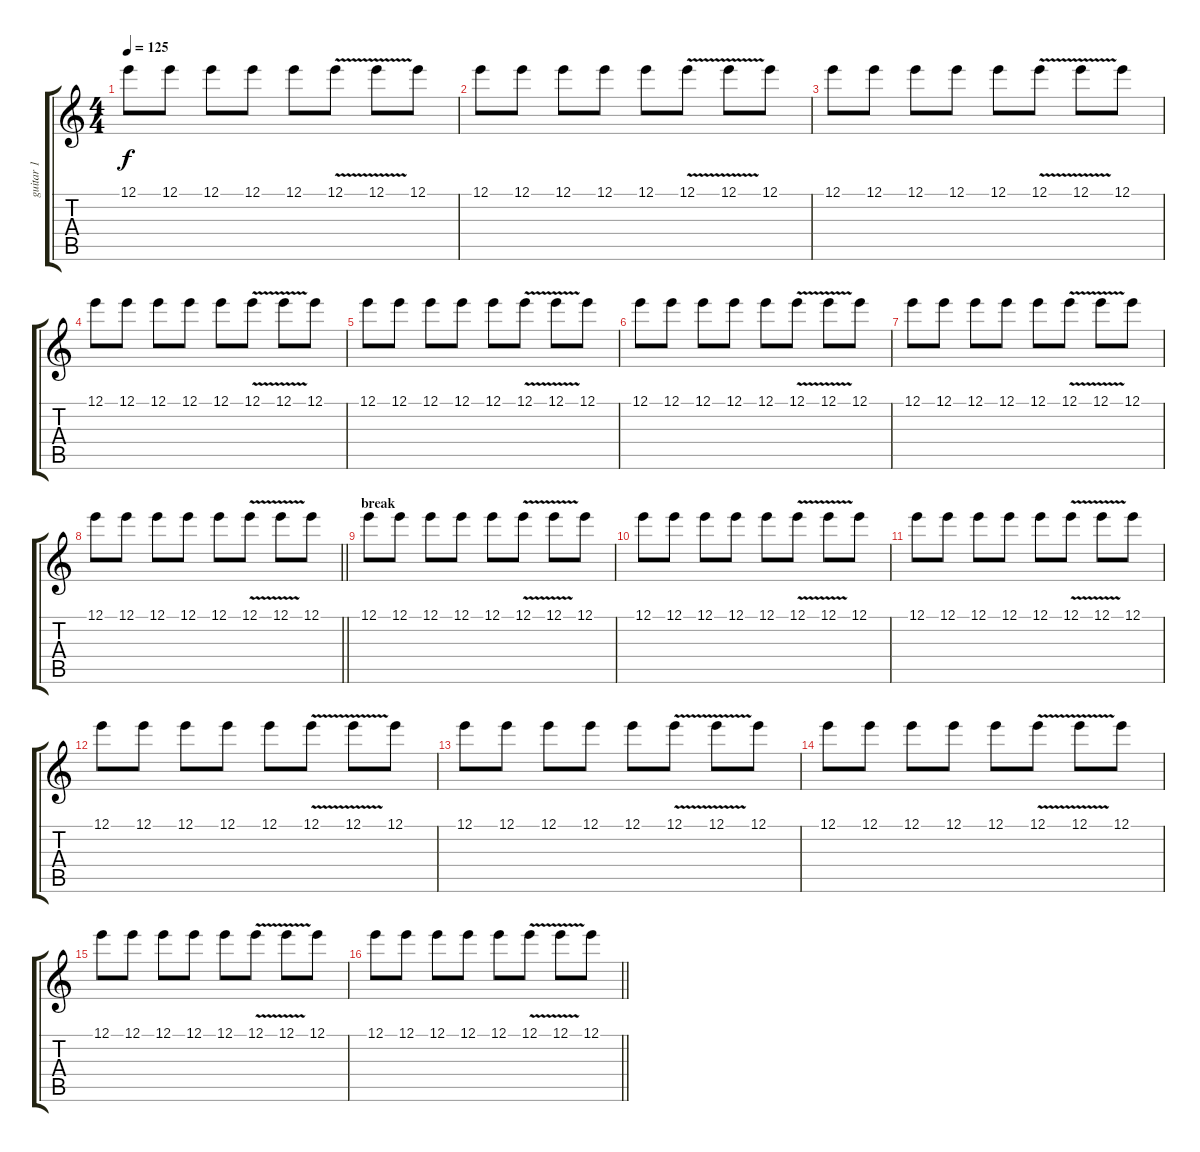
\track ("guitar 1" "guitar 1") {instrument distortionguitar}
\staff {score tabs}
\tuning (E4 B3 G3 D3 A2 E2) {hide}
\ts (4 4)
\tempo 125
\clef g2
\ks c
12.1.8{dy f} 12.1.8 12.1.8 12.1.8 12.1.8 12.1{v}.8 12.1{v}.8 12.1.8 |
12.1.8 12.1.8 12.1.8 12.1.8 12.1.8 12.1{v}.8 12.1{v}.8 12.1.8 |
12.1.8 12.1.8 12.1.8 12.1.8 12.1.8 12.1{v}.8 12.1{v}.8 12.1.8 |
12.1.8 12.1.8 12.1.8 12.1.8 12.1.8 12.1{v}.8 12.1{v}.8 12.1.8 |
12.1.8 12.1.8 12.1.8 12.1.8 12.1.8 12.1{v}.8 12.1{v}.8 12.1.8 |
12.1.8 12.1.8 12.1.8 12.1.8 12.1.8 12.1{v}.8 12.1{v}.8 12.1.8 |
12.1.8 12.1.8 12.1.8 12.1.8 12.1.8 12.1{v}.8 12.1{v}.8 12.1.8 |
\barLineRight lightlight
12.1.8 12.1.8 12.1.8 12.1.8 12.1.8 12.1{v}.8 12.1{v}.8 12.1.8 |
\section ("" "break")
12.1.8 12.1.8 12.1.8 12.1.8 12.1.8 12.1{v}.8 12.1{v}.8 12.1.8 |
12.1.8 12.1.8 12.1.8 12.1.8 12.1.8 12.1{v}.8 12.1{v}.8 12.1.8 |
12.1.8 12.1.8 12.1.8 12.1.8 12.1.8 12.1{v}.8 12.1{v}.8 12.1.8 |
12.1.8 12.1.8 12.1.8 12.1.8 12.1.8 12.1{v}.8 12.1{v}.8 12.1.8 |
12.1.8 12.1.8 12.1.8 12.1.8 12.1.8 12.1{v}.8 12.1{v}.8 12.1.8 |
12.1.8 12.1.8 12.1.8 12.1.8 12.1.8 12.1{v}.8 12.1{v}.8 12.1.8 |
12.1.8 12.1.8 12.1.8 12.1.8 12.1.8 12.1{v}.8 12.1{v}.8 12.1.8 |
\barLineRight lightlight
12.1.8 12.1.8 12.1.8 12.1.8 12.1.8 12.1{v}.8 12.1{v}.8 12.1.8
